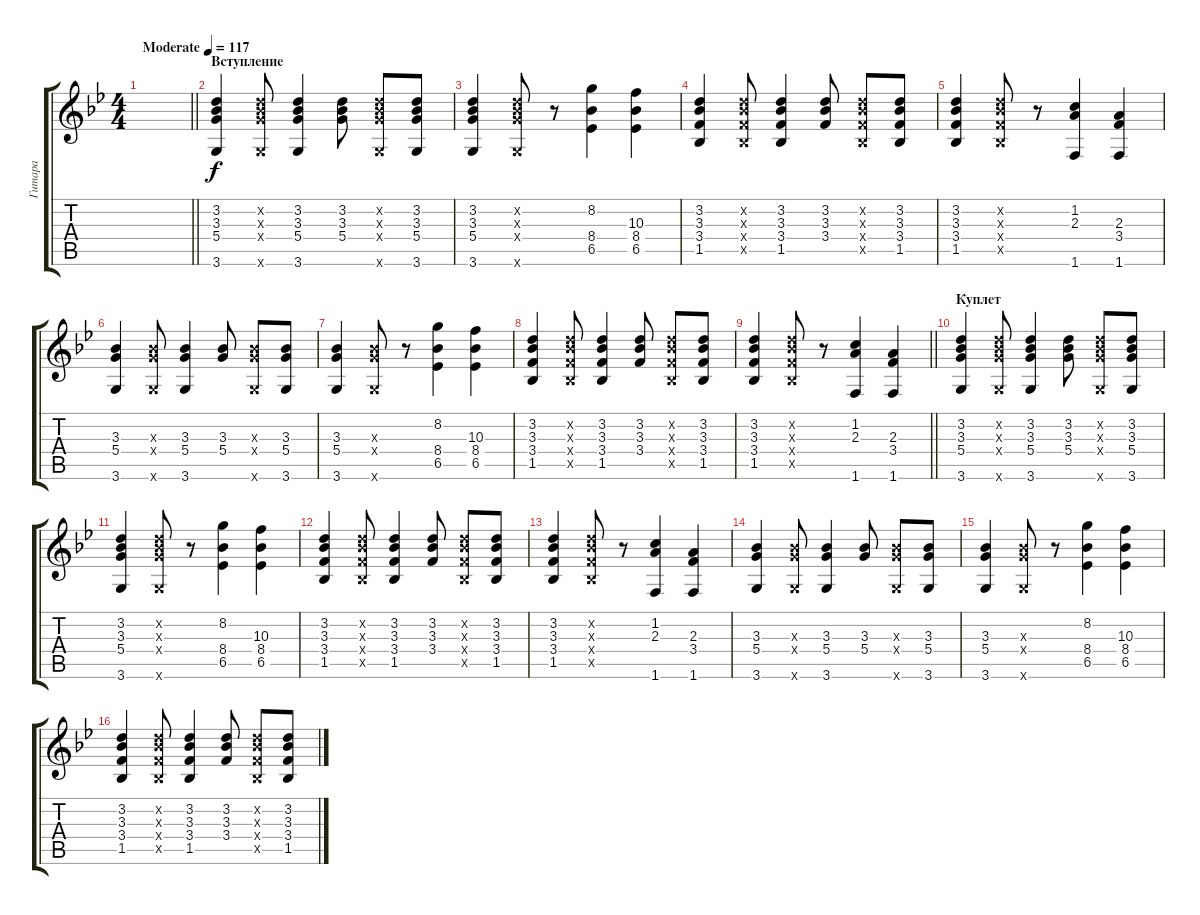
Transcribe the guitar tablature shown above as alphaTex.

\track ("Гитара" "Гитара") {instrument acousticguitarsteel}
\staff {score tabs}
\tuning (E4 B3 G3 D3 A2 E2) {hide}
\ts (4 4)
\tempo (117 "Moderate")
\clef g2
\barLineRight lightlight
\ks gminor
|
\section ("" "Вступление")
(3.2 3.3 5.4 3.6).4 (3.2{x} 3.3{x} 5.4{x} 3.6{x}).8 (3.2 3.3 5.4 3.6).4 (3.2 3.3 5.4).8 (3.2{x} 3.3{x} 5.4{x} 3.6{x}).8 (3.2 3.3 5.4 3.6).8 |
(3.2 3.3 5.4 3.6).4 (3.2{x} 3.3{x} 5.4{x} 3.6{x}).8 r.8 (8.2 8.4 6.5).4 (10.3 8.4 6.5).4 |
(3.2 3.3 3.4 1.5).4 (3.2{x} 3.3{x} 3.4{x} 1.5{x}).8 (3.2 3.3 3.4 1.5).4 (3.2 3.3 3.4).8 (3.2{x} 3.3{x} 3.4{x} 1.5{x}).8 (3.2 3.3 3.4 1.5).8 |
(3.2 3.3 3.4 1.5).4 (3.2{x} 3.3{x} 3.4{x} 1.5{x}).8 r.8 (1.2 2.3 1.6).4 (2.3 3.4 1.6).4 |
(3.3 5.4 3.6).4 (3.3{x} 5.4{x} 3.6{x}).8 (3.3 5.4 3.6).4 (3.3 5.4).8 (3.3{x} 5.4{x} 3.6{x}).8 (3.3 5.4 3.6).8 |
(3.3 5.4 3.6).4 (3.3{x} 5.4{x} 3.6{x}).8 r.8 (8.2 8.4 6.5).4 (10.3 8.4 6.5).4 |
(3.2 3.3 3.4 1.5).4 (3.2{x} 3.3{x} 3.4{x} 1.5{x}).8 (3.2 3.3 3.4 1.5).4 (3.2 3.3 3.4).8 (3.2{x} 3.3{x} 3.4{x} 1.5{x}).8 (3.2 3.3 3.4 1.5).8 |
\barLineRight lightlight
(3.2 3.3 3.4 1.5).4 (3.2{x} 3.3{x} 3.4{x} 1.5{x}).8 r.8 (1.2 2.3 1.6).4 (2.3 3.4 1.6).4 |
\section ("" "Куплет")
(3.2 3.3 5.4 3.6).4 (3.2{x} 3.3{x} 5.4{x} 3.6{x}).8 (3.2 3.3 5.4 3.6).4 (3.2 3.3 5.4).8 (3.2{x} 3.3{x} 5.4{x} 3.6{x}).8 (3.2 3.3 5.4 3.6).8 |
(3.2 3.3 5.4 3.6).4 (3.2{x} 3.3{x} 5.4{x} 3.6{x}).8 r.8 (8.2 8.4 6.5).4 (10.3 8.4 6.5).4 |
(3.2 3.3 3.4 1.5).4 (3.2{x} 3.3{x} 3.4{x} 1.5{x}).8 (3.2 3.3 3.4 1.5).4 (3.2 3.3 3.4).8 (3.2{x} 3.3{x} 3.4{x} 1.5{x}).8 (3.2 3.3 3.4 1.5).8 |
(3.2 3.3 3.4 1.5).4 (3.2{x} 3.3{x} 3.4{x} 1.5{x}).8 r.8 (1.2 2.3 1.6).4 (2.3 3.4 1.6).4 |
(3.3 5.4 3.6).4 (3.3{x} 5.4{x} 3.6{x}).8 (3.3 5.4 3.6).4 (3.3 5.4).8 (3.3{x} 5.4{x} 3.6{x}).8 (3.3 5.4 3.6).8 |
(3.3 5.4 3.6).4 (3.3{x} 5.4{x} 3.6{x}).8 r.8 (8.2 8.4 6.5).4 (10.3 8.4 6.5).4 |
(3.2 3.3 3.4 1.5).4 (3.2{x} 3.3{x} 3.4{x} 1.5{x}).8 (3.2 3.3 3.4 1.5).4 (3.2 3.3 3.4).8 (3.2{x} 3.3{x} 3.4{x} 1.5{x}).8 (3.2 3.3 3.4 1.5).8
